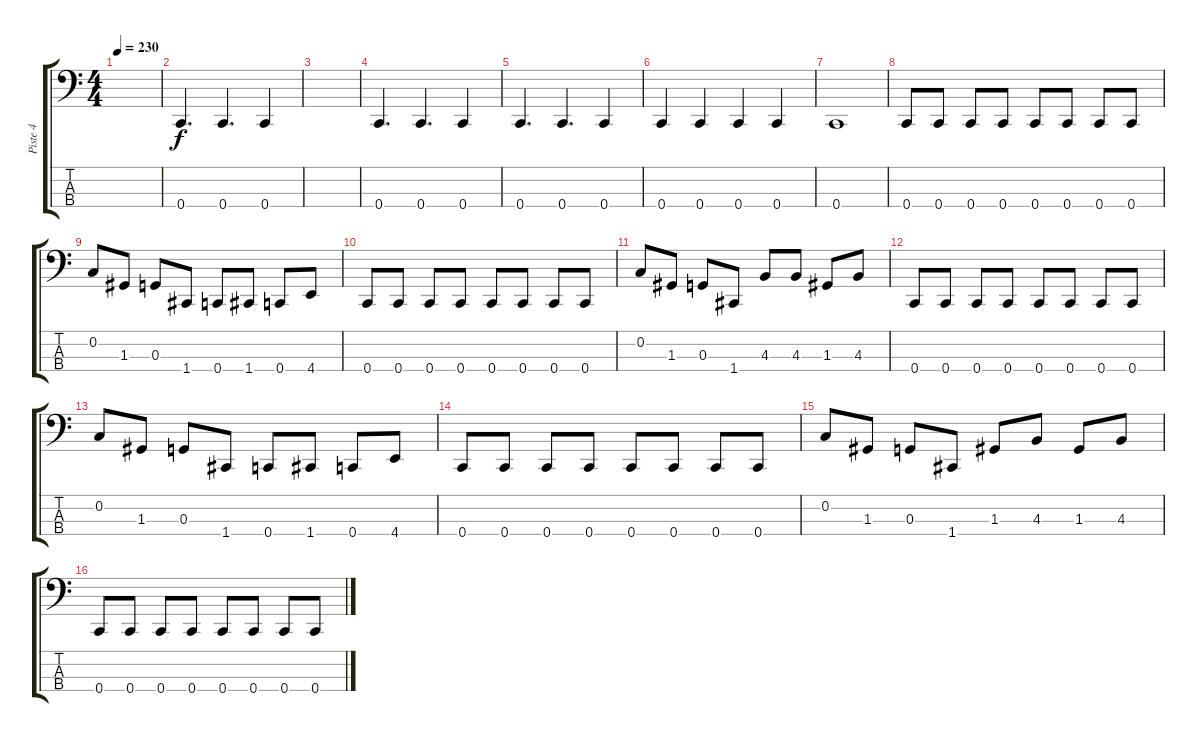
\track ("Piste 4" "Piste 4") {instrument electricbassfinger}
\staff {score tabs}
\tuning (F2 C2 G1 C1) {hide}
\ts (4 4)
\tempo 230
\clef f4
\ks c
|
0.4.4{d} 0.4.4{d} 0.4.4 |
|
0.4.4{d} 0.4.4{d} 0.4.4 |
0.4.4{d} 0.4.4{d} 0.4.4 |
0.4.4 0.4.4 0.4.4 0.4.4 |
0.4.1 |
0.4.8 0.4.8 0.4.8 0.4.8 0.4.8 0.4.8 0.4.8 0.4.8 |
0.2.8 1.3.8 0.3.8 1.4.8 0.4.8 1.4.8 0.4.8 4.4.8 |
0.4.8 0.4.8 0.4.8 0.4.8 0.4.8 0.4.8 0.4.8 0.4.8 |
0.2.8 1.3.8 0.3.8 1.4.8 4.3.8 4.3.8 1.3.8 4.3.8 |
0.4.8 0.4.8 0.4.8 0.4.8 0.4.8 0.4.8 0.4.8 0.4.8 |
0.2.8 1.3.8 0.3.8 1.4.8 0.4.8 1.4.8 0.4.8 4.4.8 |
0.4.8 0.4.8 0.4.8 0.4.8 0.4.8 0.4.8 0.4.8 0.4.8 |
0.2.8 1.3.8 0.3.8 1.4.8 1.3.8 4.3.8 1.3.8 4.3.8 |
0.4.8 0.4.8 0.4.8 0.4.8 0.4.8 0.4.8 0.4.8 0.4.8
